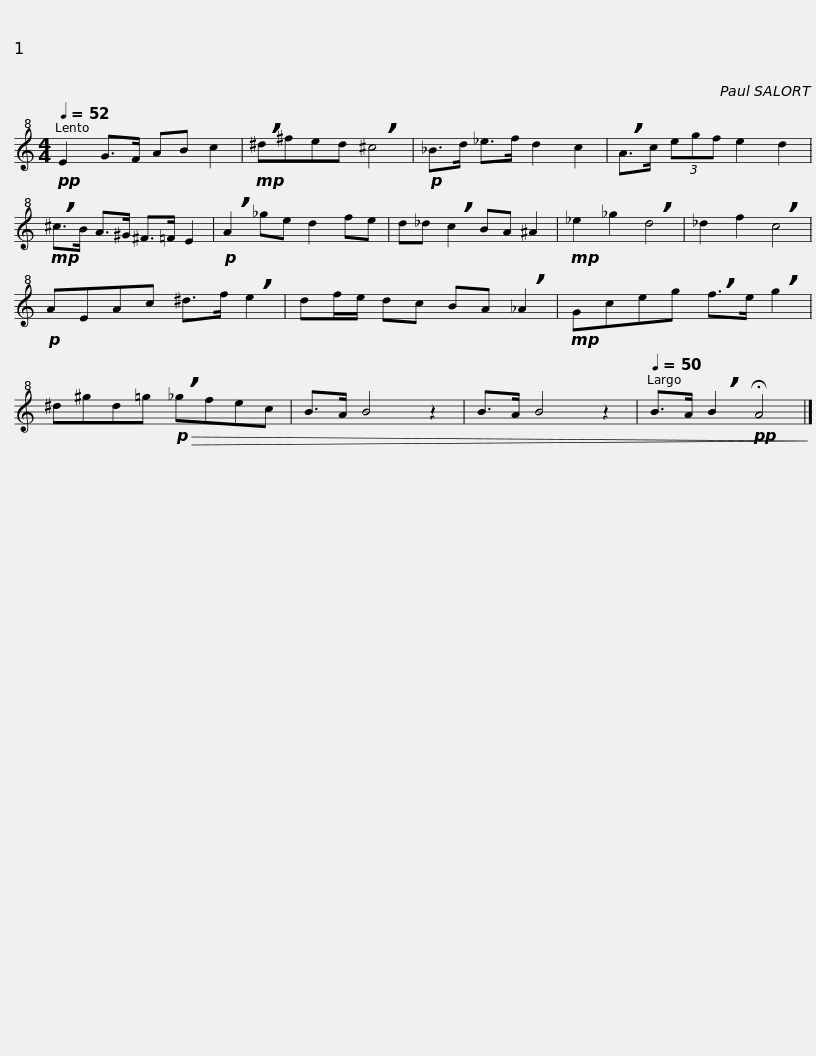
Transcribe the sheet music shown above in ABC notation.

X:1
L:1/8
Q:1/4=52
M:4/4
I:linebreak $
K:C
V:1 treble+8
V:1
!pp! E2 G>F AB c2 |!mp! !breath!^d^fed !breath!^c4 |!p! _B>d _e>f d2 c2 | !breath!A>c (3egf e2 d2 |!mp! !breath!^c>B A>^G ^F>=F E2 |$ %5
!p! !breath!A2 _ge d2 fe | d_d !breath!c2 BA ^A2 |!mp! _e2 _g2 !breath!d4 | _d2 f2 !breath!c4 |!p! AEAc ^d>f !breath!e2 | %10
 df/e/ dc BA !breath!_A2 |$!mp! Gceg !breath!f>e !breath!g2 | ^d^gd=g!p!!>(! !breath!_gfec | B>A B4 z2 | B>A B4 z2 | %15
[Q:1/4=50] B>A !breath!B2!pp! !fermata!A4!>)! |] %16
